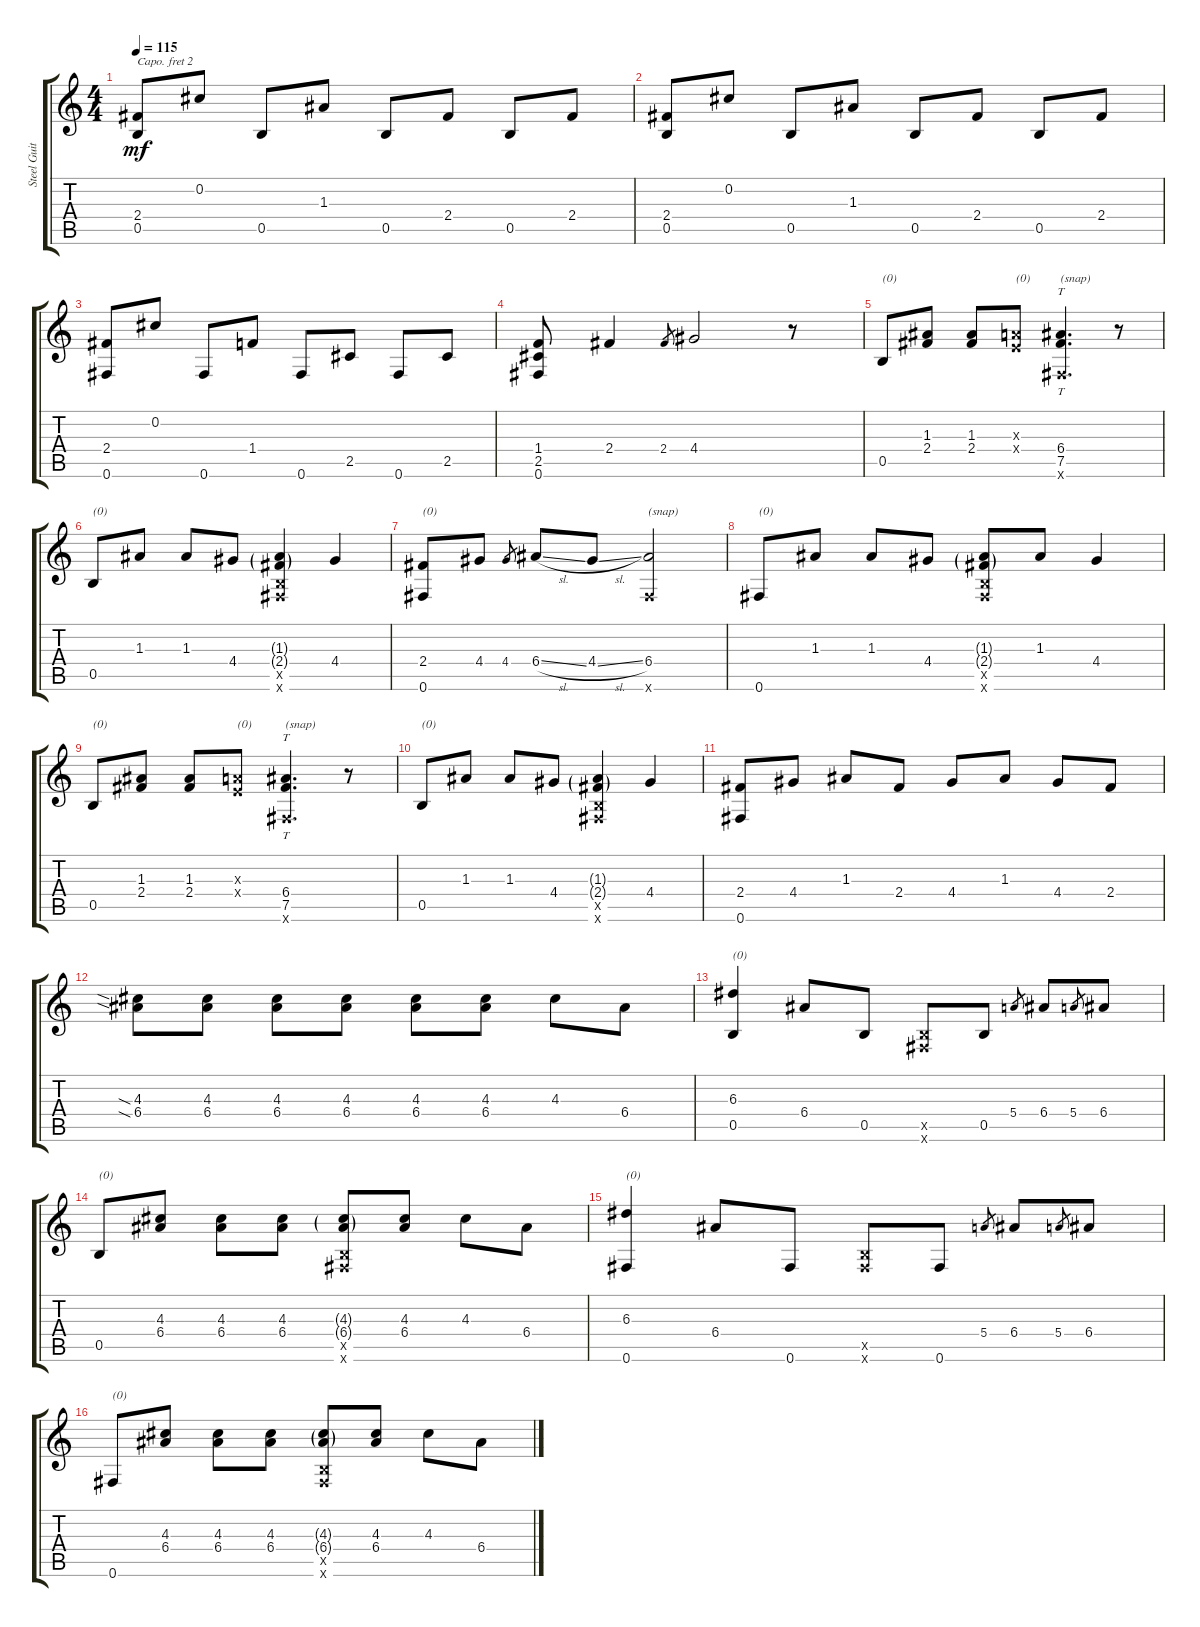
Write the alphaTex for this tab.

\track ("Steel Guitar" "Steel Guit") {instrument acousticguitarsteel}
\staff {score tabs}
\capo 2
\tuning (E4 B3 G3 D3 A2 E2) {hide}
\ts (4 4)
\tempo 115
\clef g2
\ks c
(2.4 0.5).8{dy mf instrument acousticguitarsteel} 0.2.8 0.5.8 1.3.8 0.5.8 2.4.8 0.5.8 2.4.8 |
(2.4 0.5).8 0.2.8 0.5.8 1.3.8 0.5.8 2.4.8 0.5.8 2.4.8 |
(2.4 0.6).8 0.2.8 0.6.8 1.4.8 0.6.8 2.5.8 0.6.8 2.5.8 |
(1.4 2.5 0.6).8 2.4.4 2.4.8{gr} 4.4.2 r.8 |
0.5.8{txt "(0)"} (1.3 2.4).8 (1.3 2.4).8 (0.3{x} 0.4{x}).8{txt "(0)"} (6.4 7.5 0.6{x}).4{tt d txt "(snap)"} r.8 |
0.5.8{txt "(0)"} 1.3.8 1.3.8 4.4.8 (1.3{g} 2.4{g} 0.5{x} 0.6{x}).4 4.4.4 |
(2.4 0.6).8{txt "(0)"} 4.4.8 4.4.8{gr} 6.4{sl}.8 4.4{sl}.8 (6.4 0.6{x}).2{txt "(snap)"} |
0.6.8{txt "(0)"} 1.3.8 1.3.8 4.4.8 (1.3{g} 2.4{g} 0.5{x} 0.6{x}).8 1.3.8 4.4.4 |
0.5.8{txt "(0)"} (1.3 2.4).8 (1.3 2.4).8 (0.3{x} 0.4{x}).8{txt "(0)"} (6.4 7.5 0.6{x}).4{tt d txt "(snap)"} r.8 |
0.5.8{txt "(0)"} 1.3.8 1.3.8 4.4.8 (1.3{g} 2.4{g} 0.5{x} 0.6{x}).4 4.4.4 |
(2.4 0.6).8 4.4.8 1.3.8 2.4.8 4.4.8 1.3.8 4.4.8 2.4.8 |
(4.3{sia} 6.4{sia}).8 (4.3 6.4).8 (4.3 6.4).8 (4.3 6.4).8 (4.3 6.4).8 (4.3 6.4).8 4.3.8 6.4.8 |
(6.3 0.5).4{txt "(0)"} 6.4.8 0.5.8 (0.5{x} 0.6{x}).8 0.5.8 5.4.8{gr} 6.4.8 5.4.8{gr} 6.4.8 |
0.5.8{txt "(0)"} (4.3 6.4).8 (4.3 6.4).8 (4.3 6.4).8 (4.3{g} 6.4{g} 0.5{x} 0.6{x}).8 (4.3 6.4).8 4.3.8 6.4.8 |
(6.3 0.6).4{txt "(0)"} 6.4.8 0.6.8 (0.5{x} 0.6{x}).8 0.6.8 5.4.8{gr} 6.4.8 5.4.8{gr} 6.4.8 |
0.6.8{txt "(0)"} (4.3 6.4).8 (4.3 6.4).8 (4.3 6.4).8 (4.3{g} 6.4{g} 0.5{x} 0.6{x}).8 (4.3 6.4).8 4.3.8 6.4.8
